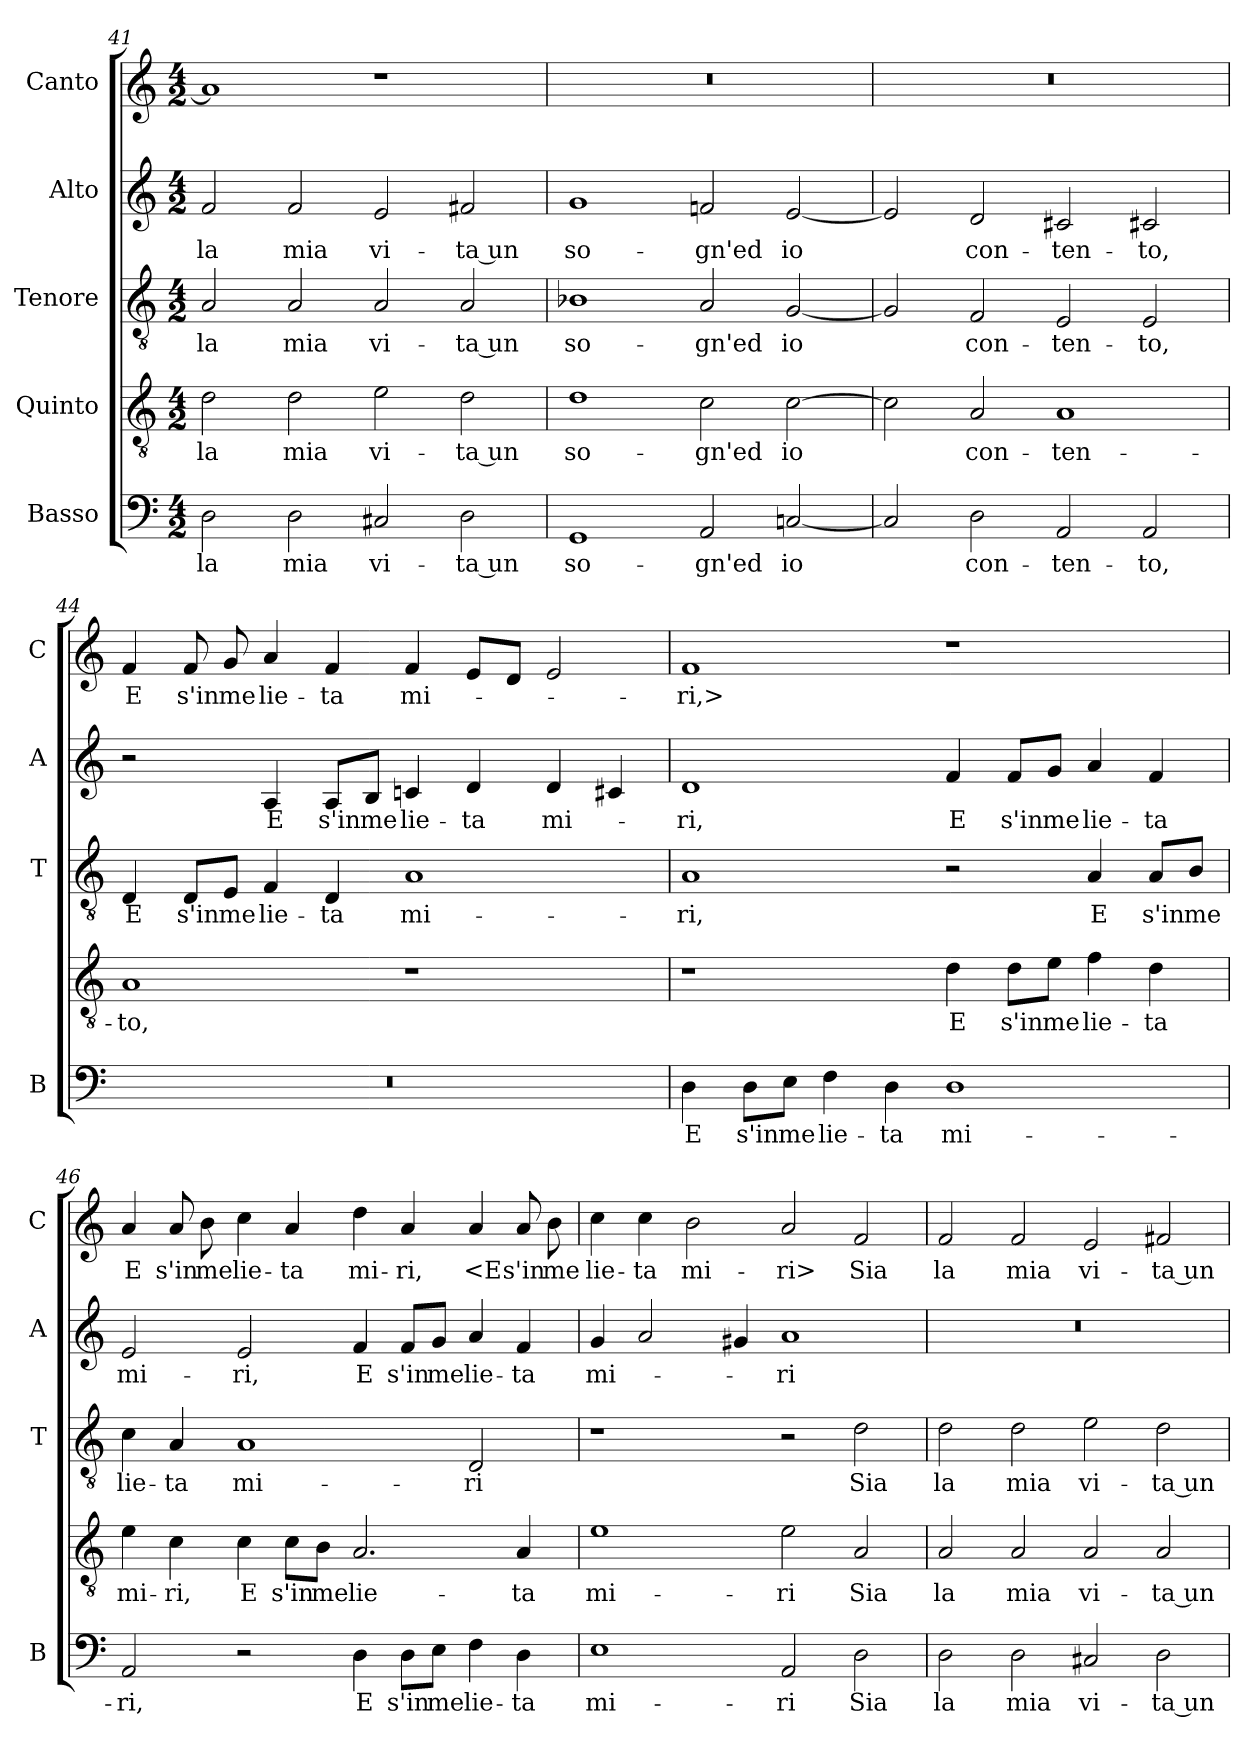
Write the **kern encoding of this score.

**kern	**text	**kern	**text	**kern	**text	**kern	**text	**kern	**text
*part5	*part5	*part4	*part4	*part3	*part3	*part2	*part2	*part1	*part1
*staff5	*staff5	*staff4	*staff4	*staff3	*staff3	*staff2	*staff2	*staff1	*staff1
*I"Basso	*	*I"Quinto	*	*I"Tenore	*	*I"Alto	*	*I"Canto	*
*I'B	*	*	*	*I'T	*	*I'A	*	*I'C	*
*clefF4	*	*clefGv2	*	*clefGv2	*	*clefG2	*	*clefG2	*
*k[]	*	*k[]	*	*k[]	*	*k[]	*	*k[]	*
*M4/2	*	*M4/2	*	*M4/2	*	*M4/2	*	*M4/2	*
=41	=41	=41	=41	=41	=41	=41	=41	=41	=41
2D	la	2d	la	2A	la	2f	la	1a]	.
2D	mia	2d	mia	2A	mia	2f	mia	.	.
2C#X	vi-	2e	vi-	2A	vi-	2e	vi-	1r	.
2D	-ta un	2d	-ta un	2A	-ta un	2f#X	-ta un	.	.
=42	=42	=42	=42	=42	=42	=42	=42	=42	=42
1GG	so-	1d	so-	1B-X	so-	1g	so-	0r	.
2AA	-gn'ed	2c	-gn'ed	2A	-gn'ed	2fn	-gn'ed	.	.
[2Cn	io	[2c	io	[2G	io	[2e	io	.	.
=43	=43	=43	=43	=43	=43	=43	=43	=43	=43
2C]	.	2c]	.	2G]	.	2e]	.	0r	.
2D	con-	2A	con-	2F	con-	2d	con-	.	.
2AA	-ten-	1A	-ten-	2E	-ten-	2c#X	-ten-	.	.
2AA	-to,	.	.	2E	-to,	2c#X	-to,	.	.
=44	=44	=44	=44	=44	=44	=44	=44	=44	=44
0r	.	1A	-to,	4D	E	2r	.	4f	E
.	.	.	.	8D/L	s'in	.	.	8f	s'in
.	.	.	.	8E/J	me	.	.	8g	me
.	.	.	.	4F	lie-	4A	E	4a	lie-
.	.	.	.	4D	-ta	8A/L	s'in	4f	-ta
.	.	.	.	.	.	8B/J	me	.	.
.	.	1r	.	1A	mi-	4cn	lie-	4f	mi-
.	.	.	.	.	.	4d	-ta	8eL	.
.	.	.	.	.	.	.	.	8dJ	.
.	.	.	.	.	.	4d	mi-	2e	.
.	.	.	.	.	.	4c#X	.	.	.
=45	=45	=45	=45	=45	=45	=45	=45	=45	=45
4D	E	1r	.	1A	-ri,	1d	-ri,	1f	-ri,>
8D\L	s'in	.	.	.	.	.	.	.	.
8E\J	me	.	.	.	.	.	.	.	.
4F	lie-	.	.	.	.	.	.	.	.
4D	-ta	.	.	.	.	.	.	.	.
1D	mi-	4d	E	2r	.	4f	E	1r	.
.	.	8d\L	s'in	.	.	8f/L	s'in	.	.
.	.	8e\J	me	.	.	8g/J	me	.	.
.	.	4f	lie-	4A	E	4a	lie-	.	.
.	.	4d	-ta	8A/L	s'in	4f	-ta	.	.
.	.	.	.	8B/J	me	.	.	.	.
=46	=46	=46	=46	=46	=46	=46	=46	=46	=46
2AA	-ri,	4e	mi-	4c	lie-	2e	mi-	4a	E
.	.	4c	-ri,	4A	-ta	.	.	8a	s'in
.	.	.	.	.	.	.	.	8b	me
2r	.	4c	E	1A	mi-	2e	-ri,	4cc	lie-
.	.	8c\L	s'in	.	.	.	.	4a	-ta
.	.	8B\J	me	.	.	.	.	.	.
4D	E	2.A	lie-	.	.	4f	E	4dd	mi-
8D\L	s'in	.	.	.	.	8f/L	s'in	4a	-ri,
8E\J	me	.	.	.	.	8g/J	me	.	.
4F	lie-	.	.	2D	-ri	4a	lie-	4a	<E
4D	-ta	4A	-ta	.	.	4f	-ta	8a	s'in
.	.	.	.	.	.	.	.	8b	me
=47	=47	=47	=47	=47	=47	=47	=47	=47	=47
1E	mi-	1e	mi-	1r	.	4g	mi-	4cc	lie-
.	.	.	.	.	.	2a	.	4cc	-ta
.	.	.	.	.	.	.	.	2b	mi-
.	.	.	.	.	.	4g#X	.	.	.
2AA	-ri	2e	-ri	2r	.	1a	-ri	2a	-ri>
2D	Sia	2A	Sia	2d	Sia	.	.	2f	Sia
=48	=48	=48	=48	=48	=48	=48	=48	=48	=48
2D	la	2A	la	2d	la	0r	.	2f	la
2D	mia	2A	mia	2d	mia	.	.	2f	mia
2C#X	vi-	2A	vi-	2e	vi-	.	.	2e	vi-
2D	-ta un	2A	-ta un	2d	-ta un	.	.	2f#X	-ta un
=	=	=	=	=	=	=	=	=	=
*-	*-	*-	*-	*-	*-	*-	*-	*-	*-
